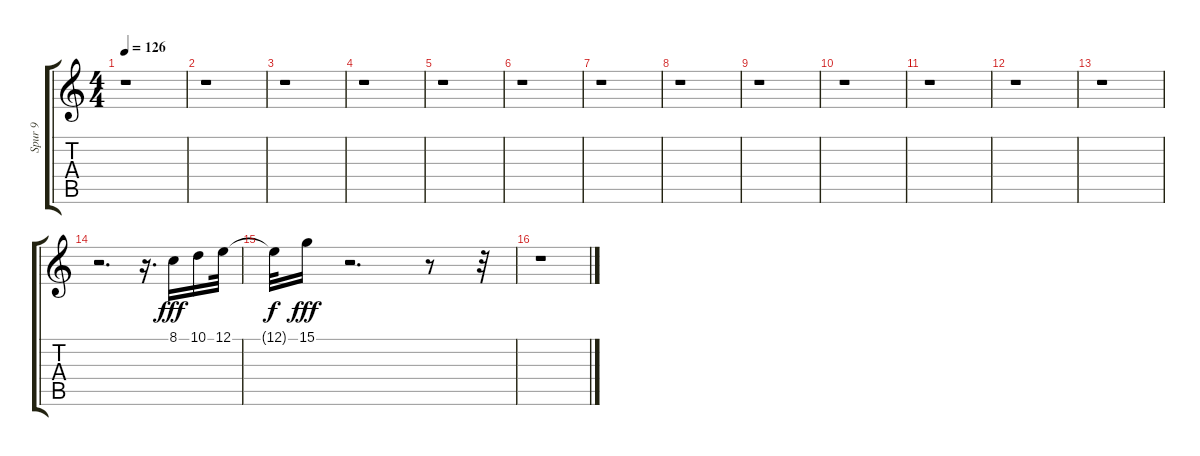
\track ("Spur 9" "Spur 9") {instrument brasssection}
\staff {score tabs}
\tuning (E4 B3 G3 D3 A2 E2) {hide}
\ts (4 4)
\tempo 126
\clef g2
\ks c
r.1{dy fff} |
r.1 |
r.1 |
r.1 |
r.1 |
r.1 |
r.1 |
r.1 |
r.1 |
r.1 |
r.1 |
r.1 |
r.1 |
r.2{d} r.16{d} 8.1.16 10.1.16 12.1.32 |
12.1{t}.32{dy f} 15.1.16{dy fff} r.2{d} r.8 r.32 |
r.1
